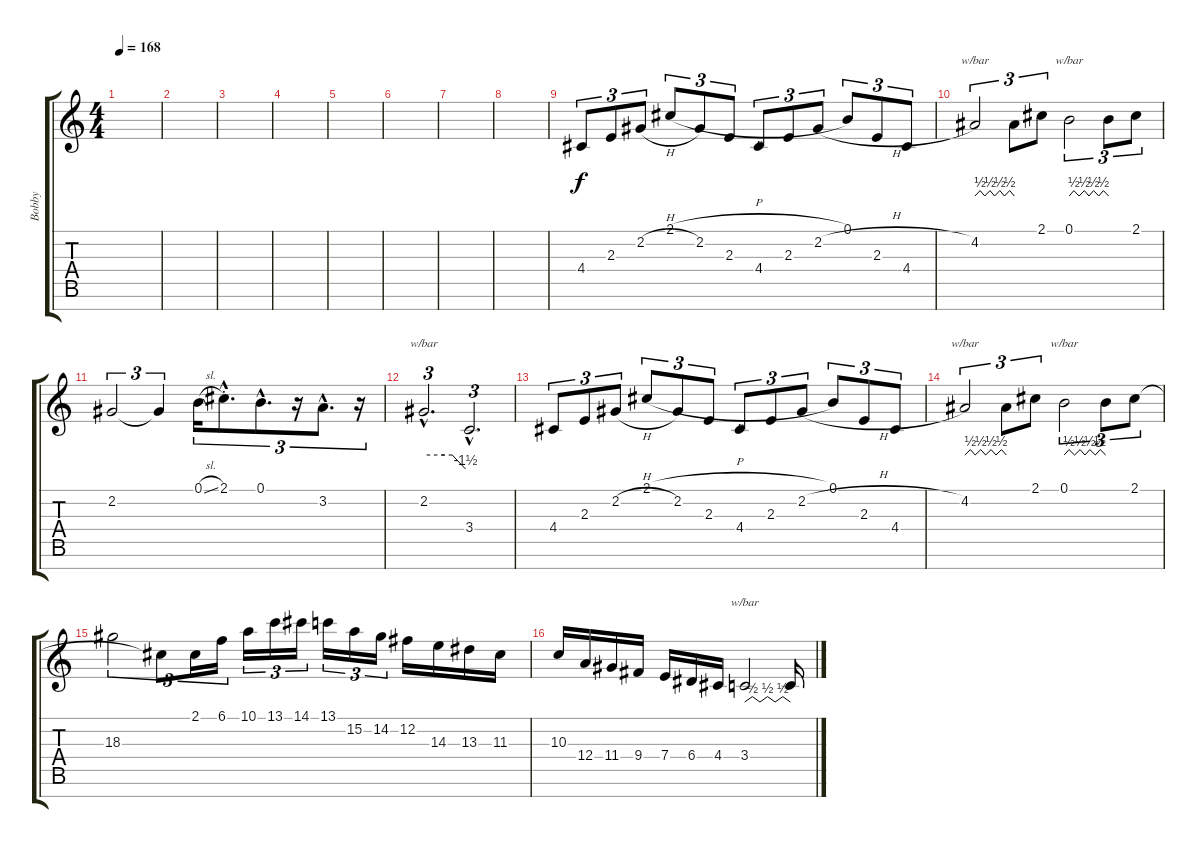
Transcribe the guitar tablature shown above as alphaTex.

\track ("Bobby" "Bobby") {instrument flute}
\staff {score tabs}
\tuning (B4 Gb4 D4 A3 E3 B2 Gb2) {hide}
\ts (4 4)
\tempo 168
\clef g2
\ks c
|
|
|
|
|
|
|
|
4.4.8{tu (3 2)} 2.3.8{tu (3 2)} 2.2{h}.8{tu (3 2)} 2.1{h}.8{tu (3 2)} 2.2.8{tu (3 2)} 2.3.8{tu (3 2)} 4.4.8{tu (3 2)} 2.3.8{tu (3 2)} 2.2{h}.8{tu (3 2)} 0.1.8{tu (3 2)} 2.3.8{tu (3 2)} 4.4.8{tu (3 2)} |
4.2.2{tu (3 2) tbe (custom default 0 0 8 2 15 0 23 2 30 0 38 2 45 0 53 2 60 0)} 4.2{t}.8{tu (3 2)} 2.1.8{tu (3 2)} 0.1.2{tu (3 2) tbe (custom default 0 0 7 2 15 0 23 2 30 0 37 2 45 0 52 2 60 0)} 0.1{t}.8{tu (3 2)} 2.1.8{tu (3 2)} |
2.2.2{tu (3 2)} 2.2{t}.4{tu (3 2)} 0.1{sl}.16{tu (3 2)} 2.1{hac st}.8{d tu (3 2)} 0.1{hac}.8{d tu (3 2)} r.16{tu (3 2)} 3.2{hac}.8{d tu (3 2)} r.16{tu (3 2)} |
2.2{hac}.2{d tu (3 2) tbe (custom default 0 0 30 0 41 0 60 -6)} 3.4{hac}.2{d tu (3 2)} |
4.4.8{tu (3 2)} 2.3.8{tu (3 2)} 2.2{h}.8{tu (3 2)} 2.1{h}.8{tu (3 2)} 2.2.8{tu (3 2)} 2.3.8{tu (3 2)} 4.4.8{tu (3 2)} 2.3.8{tu (3 2)} 2.2{h}.8{tu (3 2)} 0.1.8{tu (3 2)} 2.3.8{tu (3 2)} 4.4.8{tu (3 2)} |
4.2.2{tu (3 2) tbe (custom default 0 0 8 2 15 0 23 2 30 0 38 2 45 0 53 2 60 0)} 4.2{t}.8{tu (3 2)} 2.1.8{tu (3 2)} 0.1.2{tu (3 2) tbe (custom default 0 0 7 2 15 0 23 2 30 0 37 2 45 0 52 2 60 0)} 0.1{t}.8{tu (3 2)} 2.1.8{tu (3 2)} |
18.3.2{tu (3 2)} 2.1{t}.8{tu (3 2)} 2.1.16{tu (3 2)} 6.1.16{tu (3 2)} 10.1.16{tu (3 2)} 13.1.16{tu (3 2)} 14.1.16{tu (3 2)} 13.1.16{tu (3 2)} 15.2.16{tu (3 2)} 14.2.16{tu (3 2)} 12.2.16 14.3.16 13.3.16 11.3.16 |
10.3.16 12.4.16 11.4.16 9.4.16 7.4.16 6.4.16 4.4.16 3.4.2{tbe (custom default 0 0 10 2 20 0 30 2 40 0 50 2 60 0)} 3.4{t}.16
